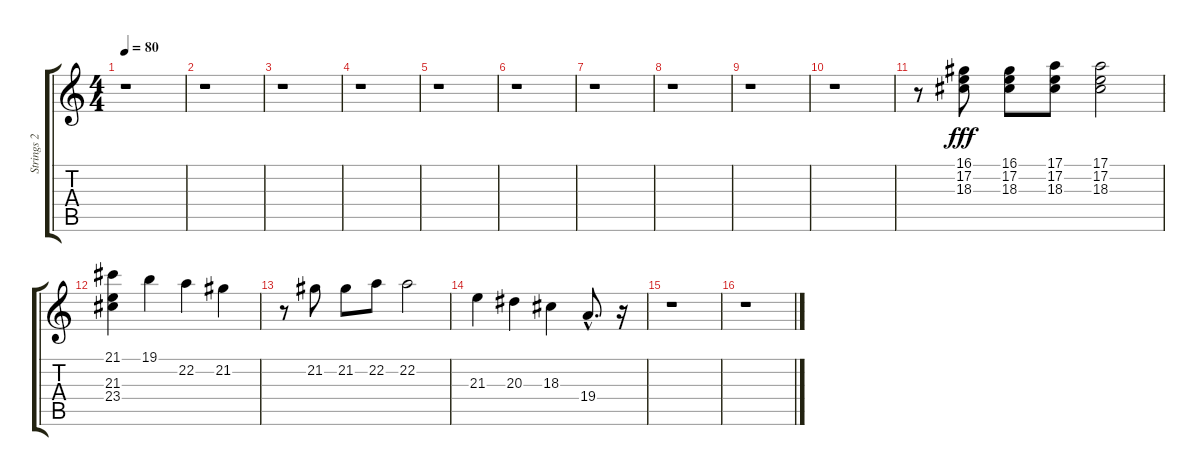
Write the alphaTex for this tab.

\track ("Strings 2" "Strings 2") {instrument stringensemble1}
\staff {score tabs}
\tuning (E4 B3 G3 D3 A2 E2) {hide}
\ts (4 4)
\tempo 80
\clef g2
\ks c
r.1{dy fff} |
r.1 |
r.1 |
r.1 |
r.1 |
r.1 |
r.1 |
r.1 |
r.1 |
r.1 |
r.8 (16.1 17.2 18.3).8 (16.1 17.2 18.3).8 (17.1 17.2 18.3).8 (17.1 17.2 18.3).2 |
(21.1 21.3 23.4).4 19.1.4 22.2.4 21.2.4 |
r.8 21.2.8 21.2.8 22.2.8 22.2.2 |
21.3.4 20.3.4 18.3.4 19.4{hac}.8{d} r.16 |
r.1 |
r.1
